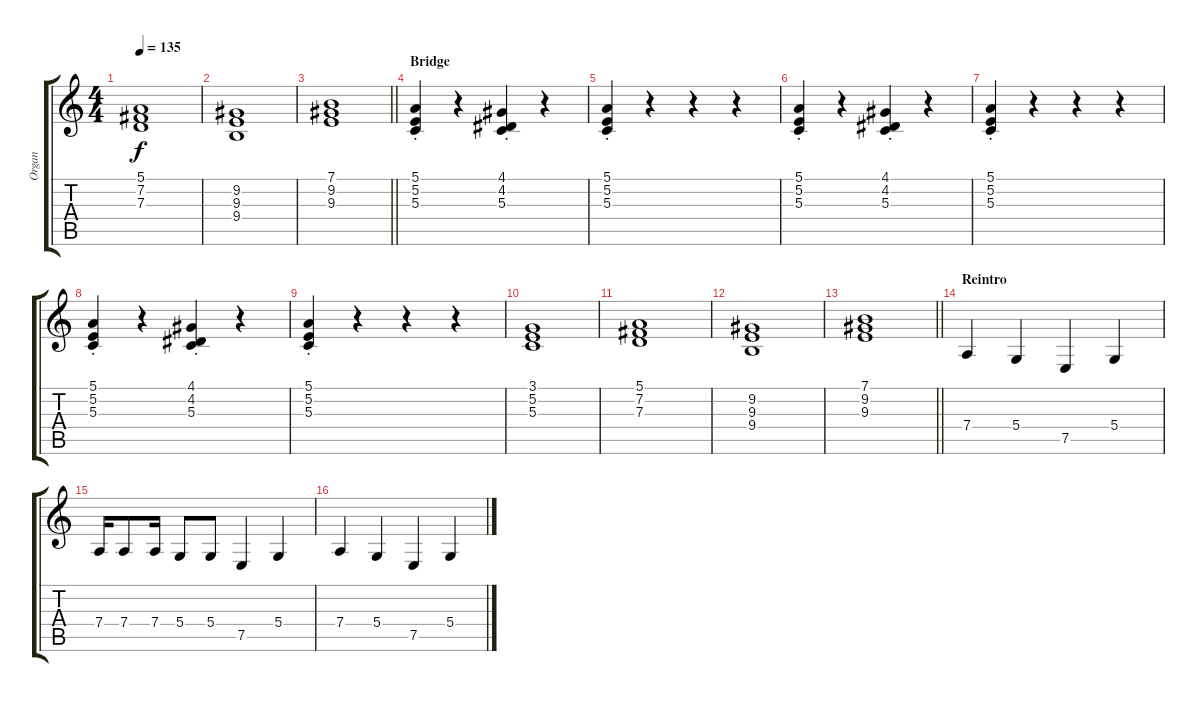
\track ("Organ" "Organ") {instrument drawbarorgan}
\staff {score tabs}
\tuning (E4 B3 G3 D3 A2 E2) {hide}
\ts (4 4)
\tempo 135
\clef g2
\ks c
(5.1 7.2 7.3).1{dy f} |
(9.2 9.3 9.4).1 |
\barLineRight lightlight
(7.1 9.2 9.3).1 |
\section ("" "Bridge")
(5.1{st} 5.2{st} 5.3{st}).4 r.4 (4.1{st} 4.2{st} 5.3{st}).4 r.4 |
(5.1{st} 5.2{st} 5.3{st}).4 r.4 r.4 r.4 |
(5.1{st} 5.2{st} 5.3{st}).4 r.4 (4.1{st} 4.2{st} 5.3{st}).4 r.4 |
(5.1{st} 5.2{st} 5.3{st}).4 r.4 r.4 r.4 |
(5.1{st} 5.2{st} 5.3{st}).4 r.4 (4.1{st} 4.2{st} 5.3{st}).4 r.4 |
(5.1{st} 5.2{st} 5.3{st}).4 r.4 r.4 r.4 |
(3.1 5.2 5.3).1 |
(5.1 7.2 7.3).1 |
(9.2 9.3 9.4).1 |
\barLineRight lightlight
(7.1 9.2 9.3).1 |
\section ("" "Reintro")
7.4.4 5.4.4 7.5.4 5.4.4 |
7.4.16 7.4.8 7.4.16 5.4.8 5.4.8 7.5.4 5.4.4 |
7.4.4 5.4.4 7.5.4 5.4.4
